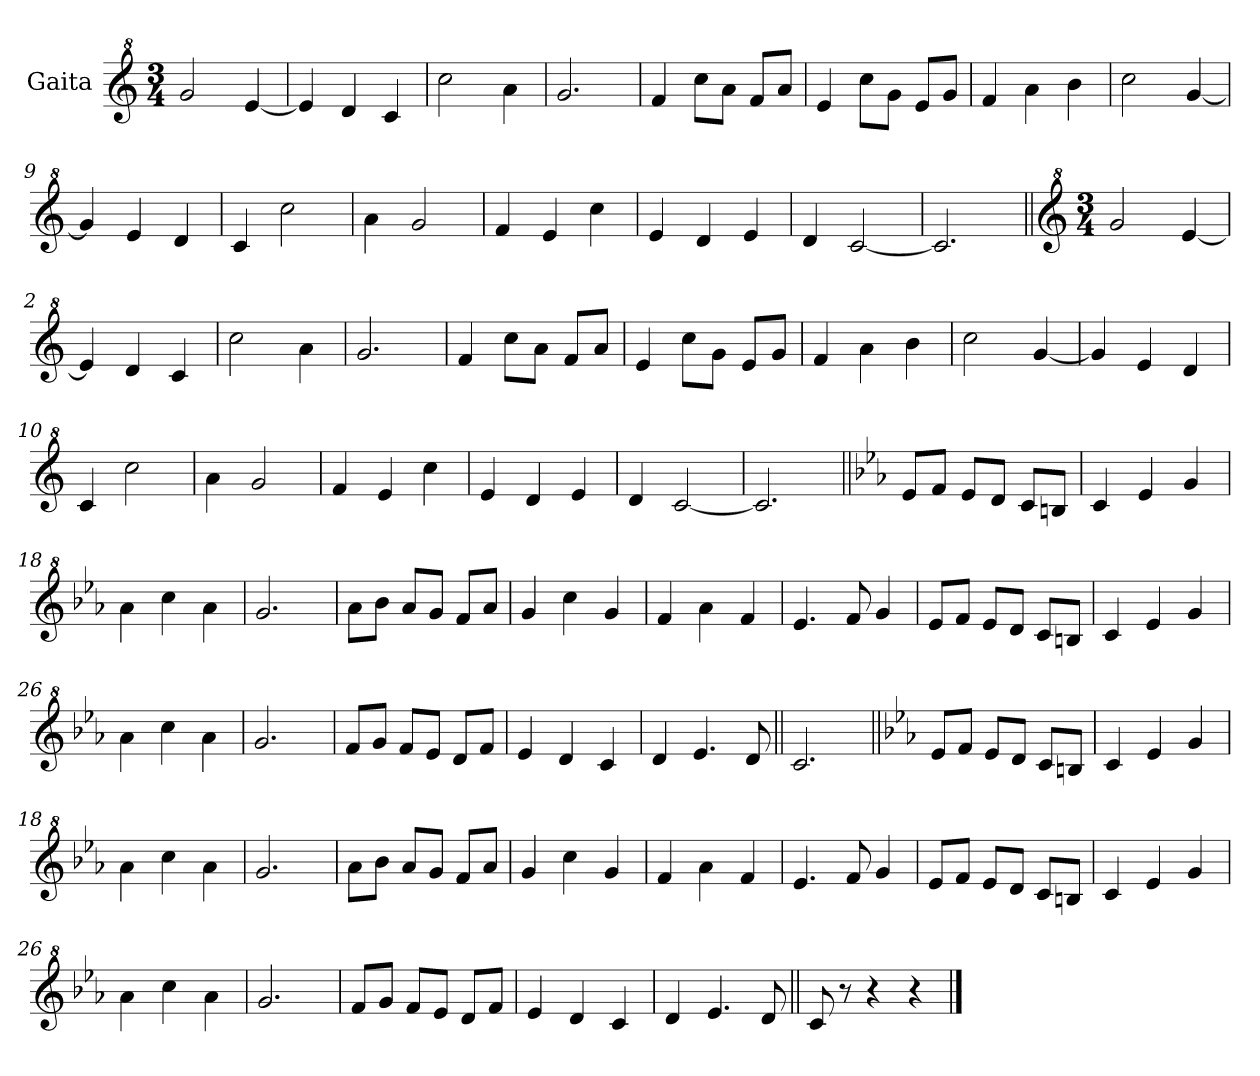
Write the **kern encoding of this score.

**kern
*part1
*staff1
*I"Gaita
*clefG^2
*k[]
*M3/4
*MM180
=1||
2gg/
[4ee/
=2
4ee/]
4dd/
4cc/
=3
2ccc\
4aa\
=4
2.gg/
=5
4ff/
8ccc\L
8aa\J
8ff/L
8aa/J
=6
4ee/
8ccc\L
8gg\J
8ee/L
8gg/J
=7
4ff/
4aa\
4bb\
=8
2ccc\
[4gg/
=9
4gg/]
4ee/
4dd/
=10
4cc/
2ccc\
=11
4aa\
2gg/
=12
4ff/
4ee/
4ccc\
=13
4ee/
4dd/
4ee/
!!LO:LB:g=z
=14
4dd/
[2cc/
=15
2.cc/]
=1a||
*clefG^2
*k[]
*M3/4
*MM180
2gg/
[4ee/
=2a
4ee/]
4dd/
4cc/
=3a
2ccc\
4aa\
=4a
2.gg/
=5a
4ff/
8ccc\L
8aa\J
8ff/L
8aa/J
=6a
4ee/
8ccc\L
8gg\J
8ee/L
8gg/J
=7a
4ff/
4aa\
4bb\
=8a
2ccc\
[4gg/
=9a
4gg/]
4ee/
4dd/
=10a
4cc/
2ccc\
=11a
4aa\
2gg/
=12a
4ff/
4ee/
4ccc\
=13a
4ee/
4dd/
4ee/
!!LO:LB:g=z
=14a
4dd/
[2cc/
=15a
2.cc/]
=16||
*k[b-e-a-]
8ee-/L
8ff/J
8ee-/L
8dd/J
8cc/L
8bn/J
=17
4cc/
4ee-/
4gg/
=18
4aa-\
4ccc\
4aa-\
=19
2.gg/
=20
8aa-\L
8bb-\J
8aa-/L
8gg/J
8ff/L
8aa-/J
=21
4gg/
4ccc\
4gg/
=22
4ff/
4aa-\
4ff/
=23
4.ee-/
8ff/
4gg/
!!LO:LB:g=z
=24
8ee-/L
8ff/J
8ee-/L
8dd/J
8cc/L
8bn/J
=25
4cc/
4ee-/
4gg/
=26
4aa-\
4ccc\
4aa-\
=27
2.gg/
=28
8ff/L
8gg/J
8ff/L
8ee-/J
8dd/L
8ff/J
=29
4ee-/
4dd/
4cc/
=30
4dd/
4.ee-/
8dd/
=31||
2.cc/
=16||
*k[b-e-a-]
8ee-/L
8ff/J
8ee-/L
8dd/J
8cc/L
8bn/J
=17
4cc/
4ee-/
4gg/
=18
4aa-\
4ccc\
4aa-\
=19
2.gg/
=20
8aa-\L
8bb-\J
8aa-/L
8gg/J
8ff/L
8aa-/J
=21
4gg/
4ccc\
4gg/
=22
4ff/
4aa-\
4ff/
=23
4.ee-/
8ff/
4gg/
!!LO:LB:g=z
=24
8ee-/L
8ff/J
8ee-/L
8dd/J
8cc/L
8bn/J
=25
4cc/
4ee-/
4gg/
=26
4aa-\
4ccc\
4aa-\
=27
2.gg/
=28
8ff/L
8gg/J
8ff/L
8ee-/J
8dd/L
8ff/J
=29
4ee-/
4dd/
4cc/
=30
4dd/
4.ee-/
8dd/
=32||
8cc/
8r
4r
4r
==
*-
